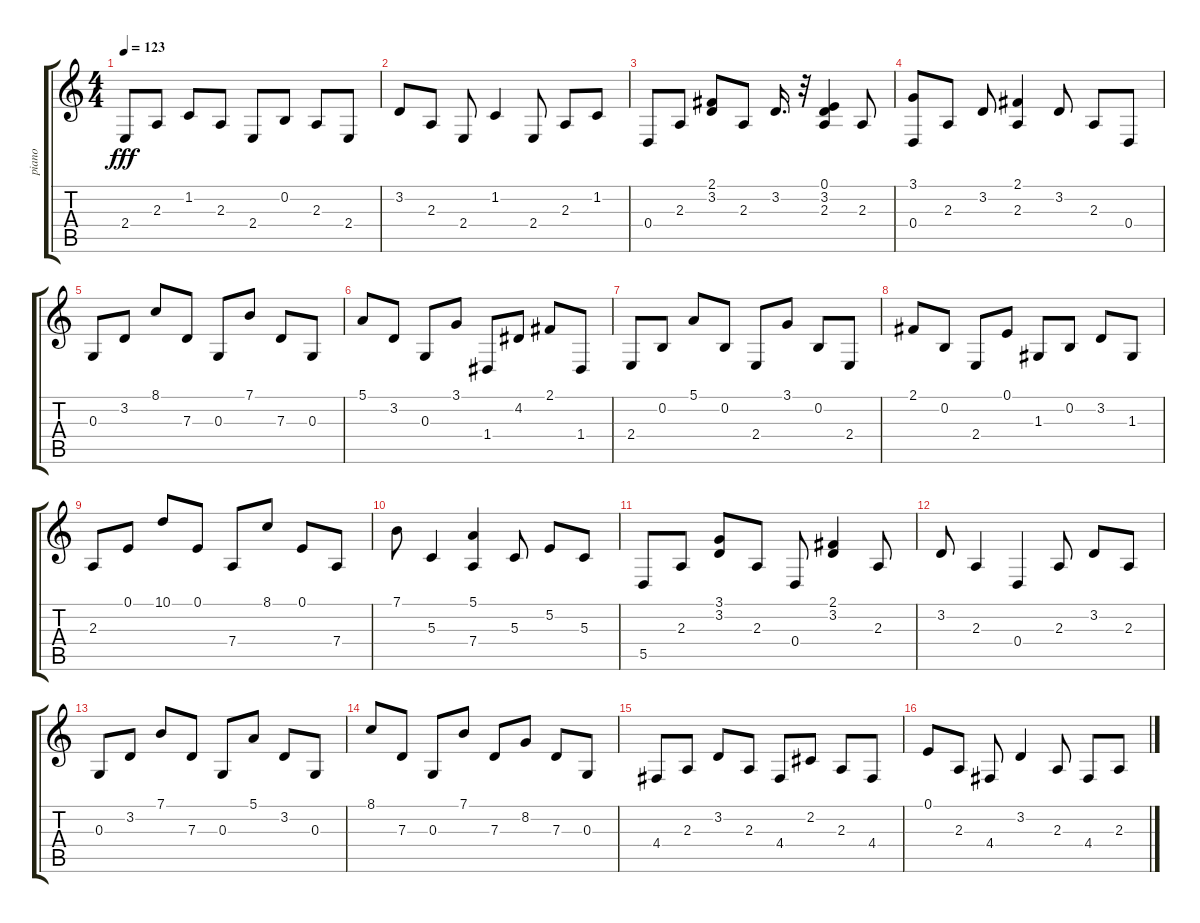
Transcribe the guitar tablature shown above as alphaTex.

\track ("piano" "piano") {instrument acousticgrandpiano}
\staff {score tabs}
\tuning (E4 B3 G3 D3 A2 E2) {hide}
\ts (4 4)
\tempo 123
\clef g2
\ks c
2.4.8{dy fff} 2.3.8 1.2.8 2.3.8 2.4.8 0.2.8 2.3.8 2.4.8 |
3.2.8 2.3.8 2.4.8 1.2.4 2.4.8 2.3.8 1.2.8 |
0.4.8 2.3.8 (2.1 3.2).8 2.3.8 3.2.16{d} r.32 (0.1 3.2 2.3).4 2.3.8 |
(3.1 0.4).8 2.3.8 3.2.8 (2.1 2.3).4 3.2.8 2.3.8 0.4.8 |
0.3.8 3.2.8 8.1.8 7.3.8 0.3.8 7.1.8 7.3.8 0.3.8 |
5.1.8 3.2.8 0.3.8 3.1.8 1.4.8 4.2.8 2.1.8 1.4.8 |
2.4.8 0.2.8 5.1.8 0.2.8 2.4.8 3.1.8 0.2.8 2.4.8 |
2.1.8 0.2.8 2.4.8 0.1.8 1.3.8 0.2.8 3.2.8 1.3.8 |
2.3.8 0.1.8 10.1.8 0.1.8 7.4.8 8.1.8 0.1.8 7.4.8 |
7.1.8 5.3.4 (5.1 7.4).4 5.3.8 5.2.8 5.3.8 |
5.5.8 2.3.8 (3.1 3.2).8 2.3.8 0.4.8 (2.1 3.2).4 2.3.8 |
3.2.8 2.3.4 0.4.4 2.3.8 3.2.8 2.3.8 |
0.3.8 3.2.8 7.1.8 7.3.8 0.3.8 5.1.8 3.2.8 0.3.8 |
8.1.8 7.3.8 0.3.8 7.1.8 7.3.8 8.2.8 7.3.8 0.3.8 |
4.4.8 2.3.8 3.2.8 2.3.8 4.4.8 2.2.8 2.3.8 4.4.8 |
0.1.8 2.3.8 4.4.8 3.2.4 2.3.8 4.4.8 2.3.8
